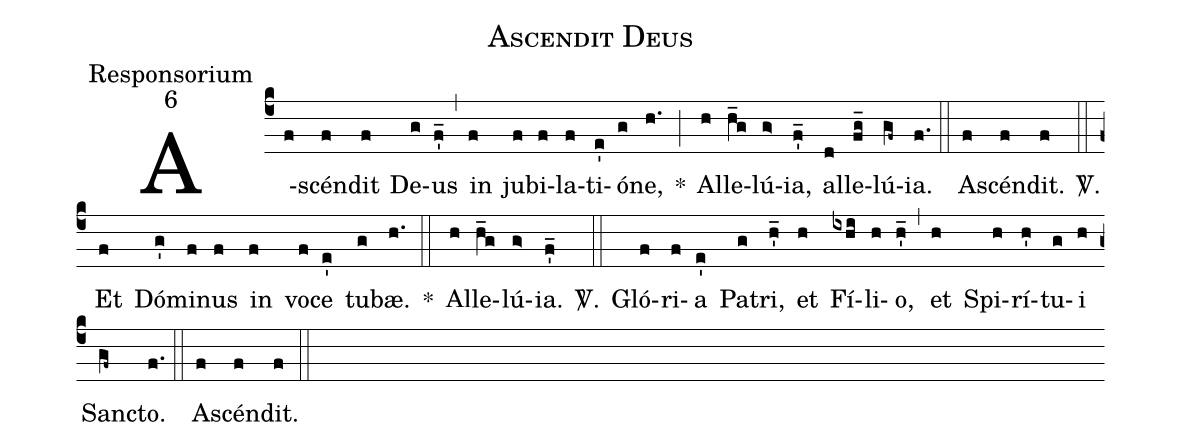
name: Ascendit Deus;
office-part: Responsorium;
mode: 6;
%%
(c4)
A(f)scén(f)dit(f) De(g)us(f_') (,)
in(f) ju(f)bi(f)la(f)ti(e')ó(g)ne,(h.) *(;)
Al(h)le(h_g)lú(g>)ia,(f'_) al(d)le(fg_)lú(gf~)ia.(f.) (::)
A(f)scén(f)dit.(f) <sp>V/</sp>.(::)
Et(f) Dó(g')mi(f)nus(f) in(f) vo(f)ce(e') tu(g)bæ.(h.) *(::)
Al(h)le(h_g)lú(g>)ia.(f'_) <sp>V/</sp>.(::)
Gló(f)ri(f)a(e') Pa(g)tri,(h'_) et(h) Fí(ixhi)li(h)o,(h'_) (,)
et(h) Spi(h)rí(h')tu(g)i(h) San(gf~)cto.(f.) (::)
A(f)scén(f)dit.(f) (::)
